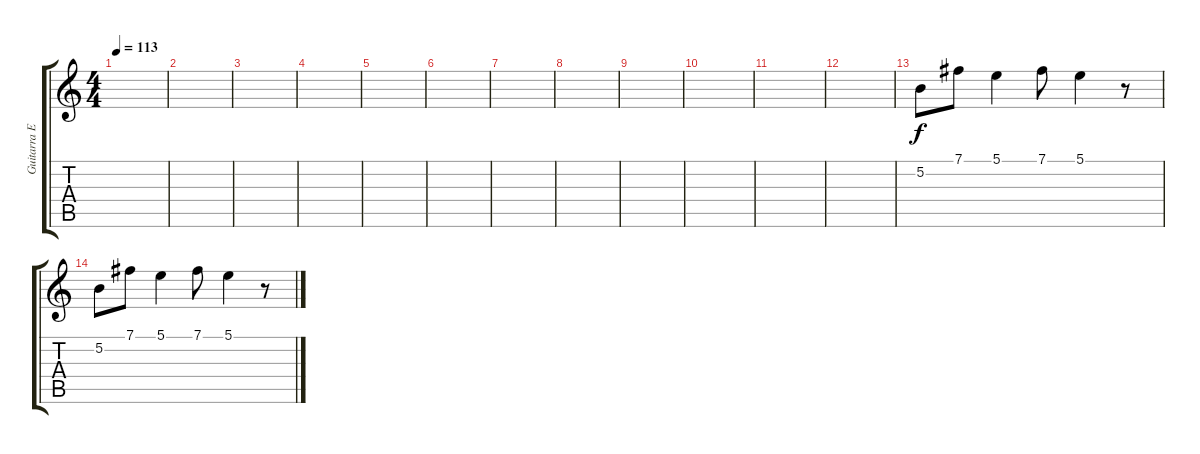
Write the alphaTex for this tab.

\track ("Guitarra Extra" "Guitarra E") {instrument distortionguitar}
\staff {score tabs}
\tuning (B3 Gb3 D3 A2 E2 B1) {hide}
\ts (4 4)
\tempo 113
\clef g2
\ks c
|
|
|
|
|
|
|
|
|
|
|
|
5.2.8 7.1.8 5.1.4 7.1.8 5.1.4 r.8 |
5.2.8 7.1.8 5.1.4 7.1.8 5.1.4 r.8
